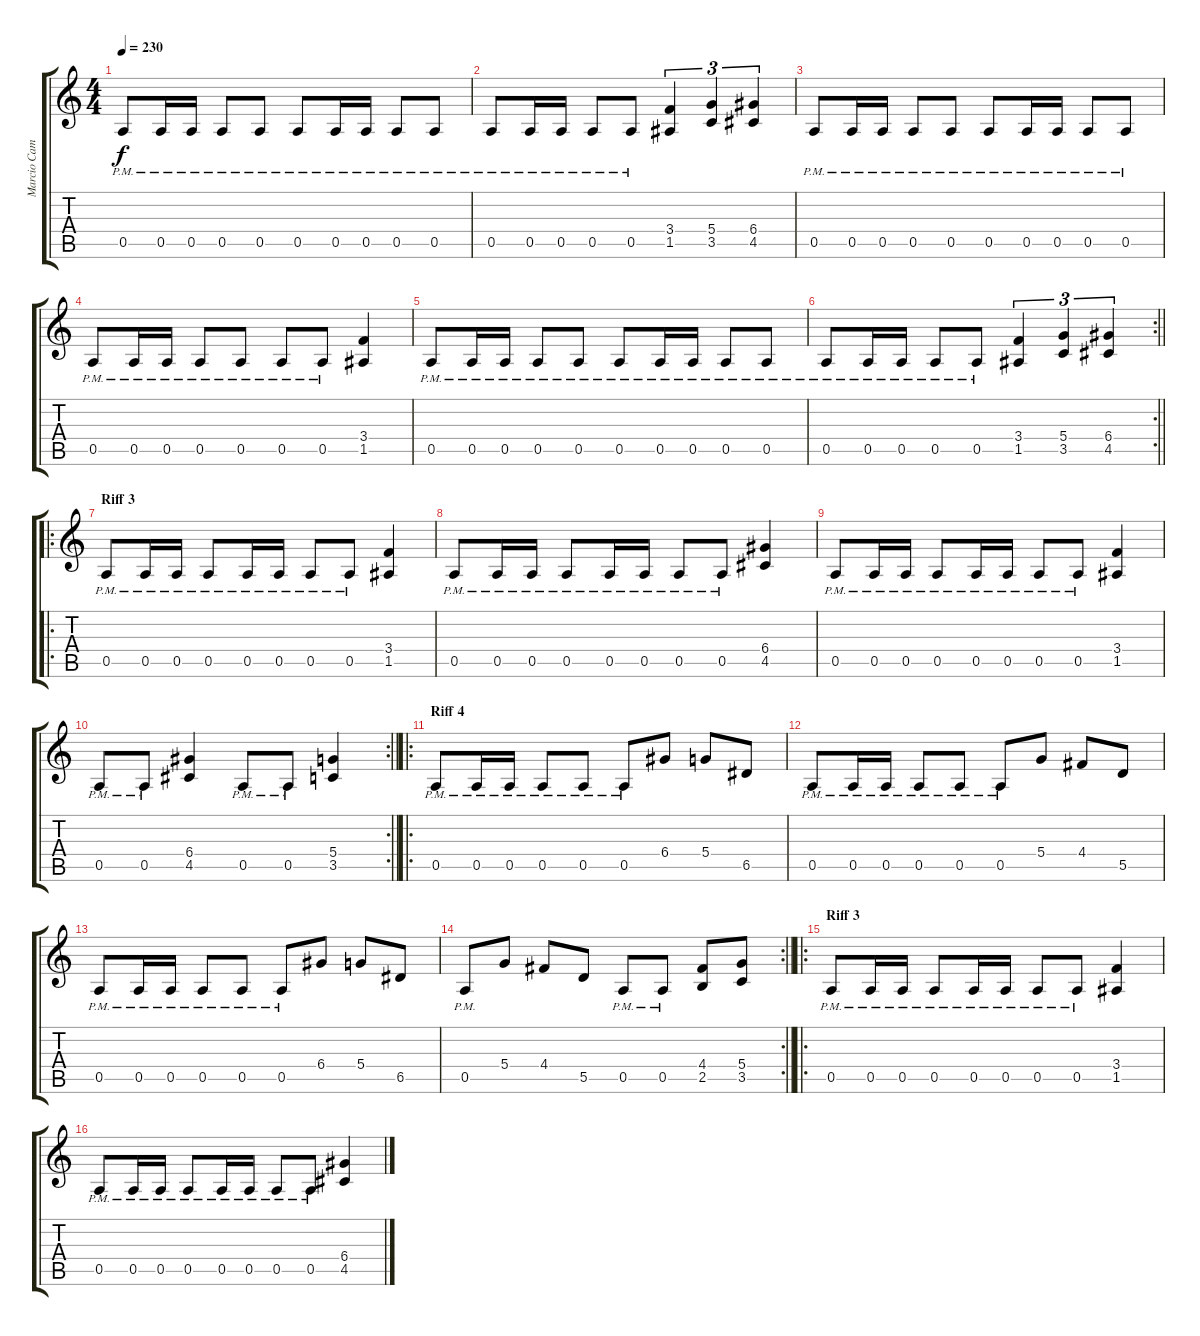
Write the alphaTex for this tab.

\track ("Marcio Cambito" "Marcio Cam") {instrument overdrivenguitar}
\staff {score tabs}
\tuning (E4 B3 G3 D3 A2 E2) {hide}
\ts (4 4)
\tempo 230
\clef g2
\ks c
0.5{pm}.8{dy f} 0.5{pm}.16 0.5{pm}.16 0.5{pm}.8 0.5{pm}.8 0.5{pm}.8 0.5{pm}.16 0.5{pm}.16 0.5{pm}.8 0.5{pm}.8 |
0.5{pm}.8 0.5{pm}.16 0.5{pm}.16 0.5{pm}.8 0.5{pm}.8 (3.4 1.5).4{tu (3 2)} (5.4 3.5).4{tu (3 2)} (6.4 4.5).4{tu (3 2)} |
0.5{pm}.8 0.5{pm}.16 0.5{pm}.16 0.5{pm}.8 0.5{pm}.8 0.5{pm}.8 0.5{pm}.16 0.5{pm}.16 0.5{pm}.8 0.5{pm}.8 |
0.5{pm}.8 0.5{pm}.16 0.5{pm}.16 0.5{pm}.8 0.5{pm}.8 0.5{pm}.8 0.5{pm}.8 (3.4 1.5).4 |
0.5{pm}.8 0.5{pm}.16 0.5{pm}.16 0.5{pm}.8 0.5{pm}.8 0.5{pm}.8 0.5{pm}.16 0.5{pm}.16 0.5{pm}.8 0.5{pm}.8 |
\rc 2
\barLineRight lightlight
0.5{pm}.8 0.5{pm}.16 0.5{pm}.16 0.5{pm}.8 0.5{pm}.8 (3.4 1.5).4{tu (3 2)} (5.4 3.5).4{tu (3 2)} (6.4 4.5).4{tu (3 2)} |
\ro
\section ("" "Riff 3")
0.5{pm}.8 0.5{pm}.16 0.5{pm}.16 0.5{pm}.8 0.5{pm}.16 0.5{pm}.16 0.5{pm}.8 0.5{pm}.8 (3.4 1.5).4 |
0.5{pm}.8 0.5{pm}.16 0.5{pm}.16 0.5{pm}.8 0.5{pm}.16 0.5{pm}.16 0.5{pm}.8 0.5{pm}.8 (6.4 4.5).4 |
0.5{pm}.8 0.5{pm}.16 0.5{pm}.16 0.5{pm}.8 0.5{pm}.16 0.5{pm}.16 0.5{pm}.8 0.5{pm}.8 (3.4 1.5).4 |
\rc 2
\barLineRight lightlight
0.5{pm}.8 0.5{pm}.8 (6.4 4.5).4 0.5{pm}.8 0.5{pm}.8 (5.4 3.5).4 |
\ro
\section ("" "Riff 4")
0.5{pm}.8 0.5{pm}.16 0.5{pm}.16 0.5{pm}.8 0.5{pm}.8 0.5{pm}.8 6.4.8 5.4.8 6.5.8 |
0.5{pm}.8 0.5{pm}.16 0.5{pm}.16 0.5{pm}.8 0.5{pm}.8 0.5{pm}.8 5.4.8 4.4.8 5.5.8 |
0.5{pm}.8 0.5{pm}.16 0.5{pm}.16 0.5{pm}.8 0.5{pm}.8 0.5{pm}.8 6.4.8 5.4.8 6.5.8 |
\rc 2
\barLineRight lightlight
0.5{pm}.8 5.4.8 4.4.8 5.5.8 0.5{pm}.8 0.5{pm}.8 (4.4 2.5).8 (5.4 3.5).8 |
\ro
\section ("" "Riff 3")
0.5{pm}.8 0.5{pm}.16 0.5{pm}.16 0.5{pm}.8 0.5{pm}.16 0.5{pm}.16 0.5{pm}.8 0.5{pm}.8 (3.4 1.5).4 |
0.5{pm}.8 0.5{pm}.16 0.5{pm}.16 0.5{pm}.8 0.5{pm}.16 0.5{pm}.16 0.5{pm}.8 0.5{pm}.8 (6.4 4.5).4
